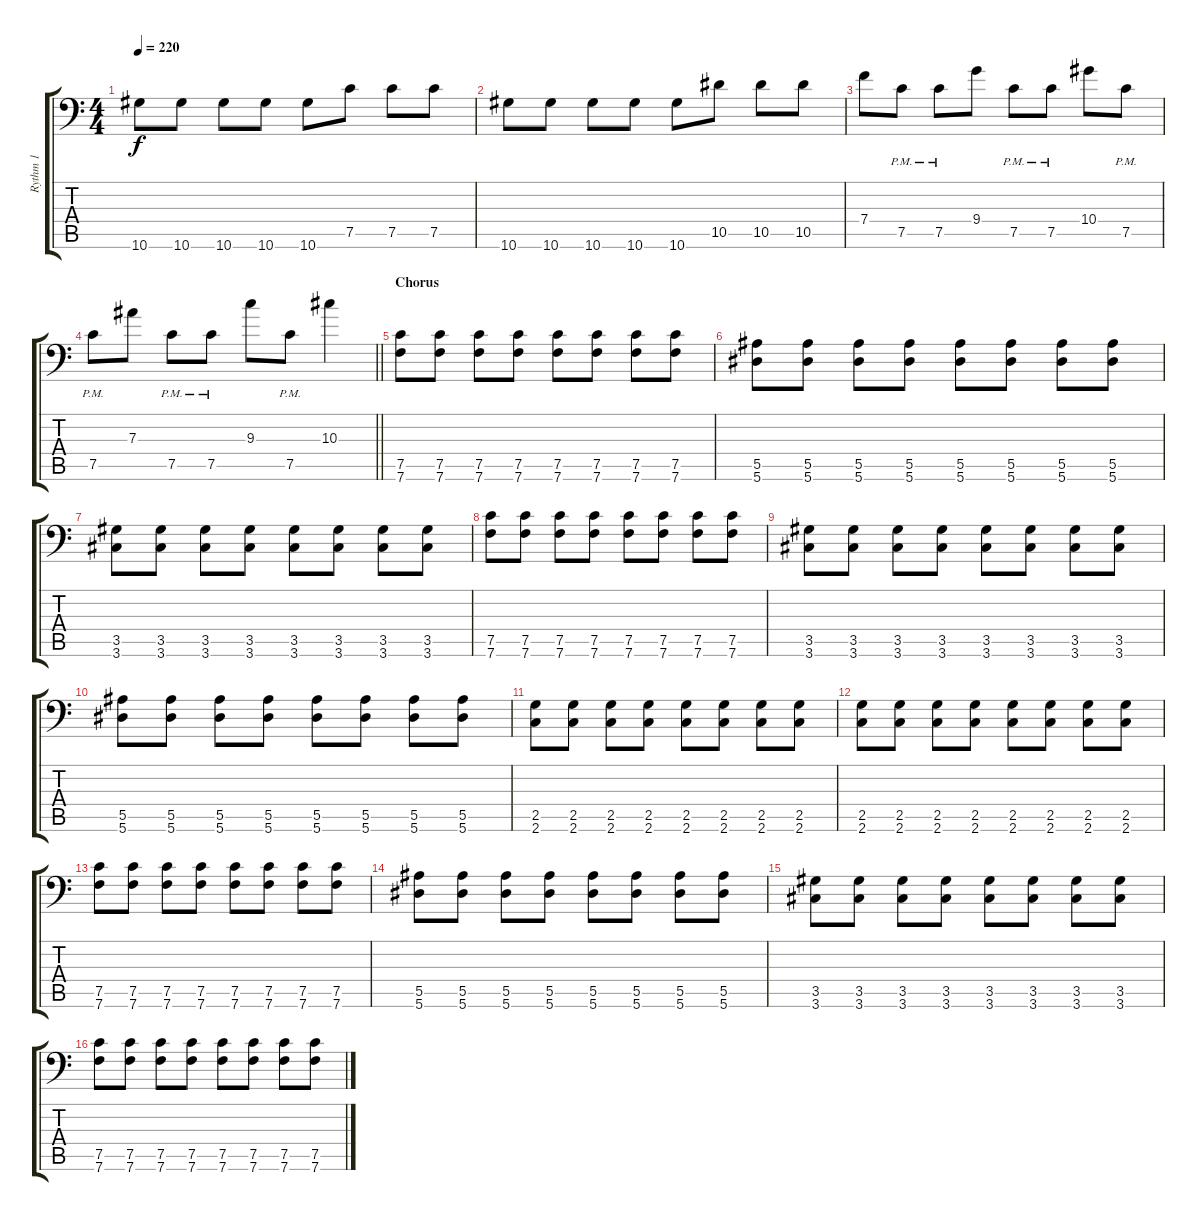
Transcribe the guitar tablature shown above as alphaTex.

\track ("Rythm 1" "Rythm 1") {instrument distortionguitar}
\staff {score tabs}
\tuning (C4 G3 Eb3 Bb2 F2 Bb1) {hide}
\ts (4 4)
\tempo 220
\clef f4
\ks c
10.6.8{dy f} 10.6.8 10.6.8 10.6.8 10.6.8 7.5.8 7.5.8 7.5.8 |
10.6.8 10.6.8 10.6.8 10.6.8 10.6.8 10.5.8 10.5.8 10.5.8 |
7.4.8 7.5{pm}.8 7.5{pm}.8 9.4.8 7.5{pm}.8 7.5{pm}.8 10.4.8 7.5{pm}.8 |
\barLineRight lightlight
7.5{pm}.8 7.3.8 7.5{pm}.8 7.5{pm}.8 9.3.8 7.5{pm}.8 10.3.4 |
\section ("" "Chorus")
(7.5 7.6).8 (7.5 7.6).8 (7.5 7.6).8 (7.5 7.6).8 (7.5 7.6).8 (7.5 7.6).8 (7.5 7.6).8 (7.5 7.6).8 |
(5.5 5.6).8 (5.5 5.6).8 (5.5 5.6).8 (5.5 5.6).8 (5.5 5.6).8 (5.5 5.6).8 (5.5 5.6).8 (5.5 5.6).8 |
(3.5 3.6).8 (3.5 3.6).8 (3.5 3.6).8 (3.5 3.6).8 (3.5 3.6).8 (3.5 3.6).8 (3.5 3.6).8 (3.5 3.6).8 |
(7.5 7.6).8 (7.5 7.6).8 (7.5 7.6).8 (7.5 7.6).8 (7.5 7.6).8 (7.5 7.6).8 (7.5 7.6).8 (7.5 7.6).8 |
(3.5 3.6).8 (3.5 3.6).8 (3.5 3.6).8 (3.5 3.6).8 (3.5 3.6).8 (3.5 3.6).8 (3.5 3.6).8 (3.5 3.6).8 |
(5.5 5.6).8 (5.5 5.6).8 (5.5 5.6).8 (5.5 5.6).8 (5.5 5.6).8 (5.5 5.6).8 (5.5 5.6).8 (5.5 5.6).8 |
(2.5 2.6).8 (2.5 2.6).8 (2.5 2.6).8 (2.5 2.6).8 (2.5 2.6).8 (2.5 2.6).8 (2.5 2.6).8 (2.5 2.6).8 |
(2.5 2.6).8 (2.5 2.6).8 (2.5 2.6).8 (2.5 2.6).8 (2.5 2.6).8 (2.5 2.6).8 (2.5 2.6).8 (2.5 2.6).8 |
(7.5 7.6).8 (7.5 7.6).8 (7.5 7.6).8 (7.5 7.6).8 (7.5 7.6).8 (7.5 7.6).8 (7.5 7.6).8 (7.5 7.6).8 |
(5.5 5.6).8 (5.5 5.6).8 (5.5 5.6).8 (5.5 5.6).8 (5.5 5.6).8 (5.5 5.6).8 (5.5 5.6).8 (5.5 5.6).8 |
(3.5 3.6).8 (3.5 3.6).8 (3.5 3.6).8 (3.5 3.6).8 (3.5 3.6).8 (3.5 3.6).8 (3.5 3.6).8 (3.5 3.6).8 |
(7.5 7.6).8 (7.5 7.6).8 (7.5 7.6).8 (7.5 7.6).8 (7.5 7.6).8 (7.5 7.6).8 (7.5 7.6).8 (7.5 7.6).8
